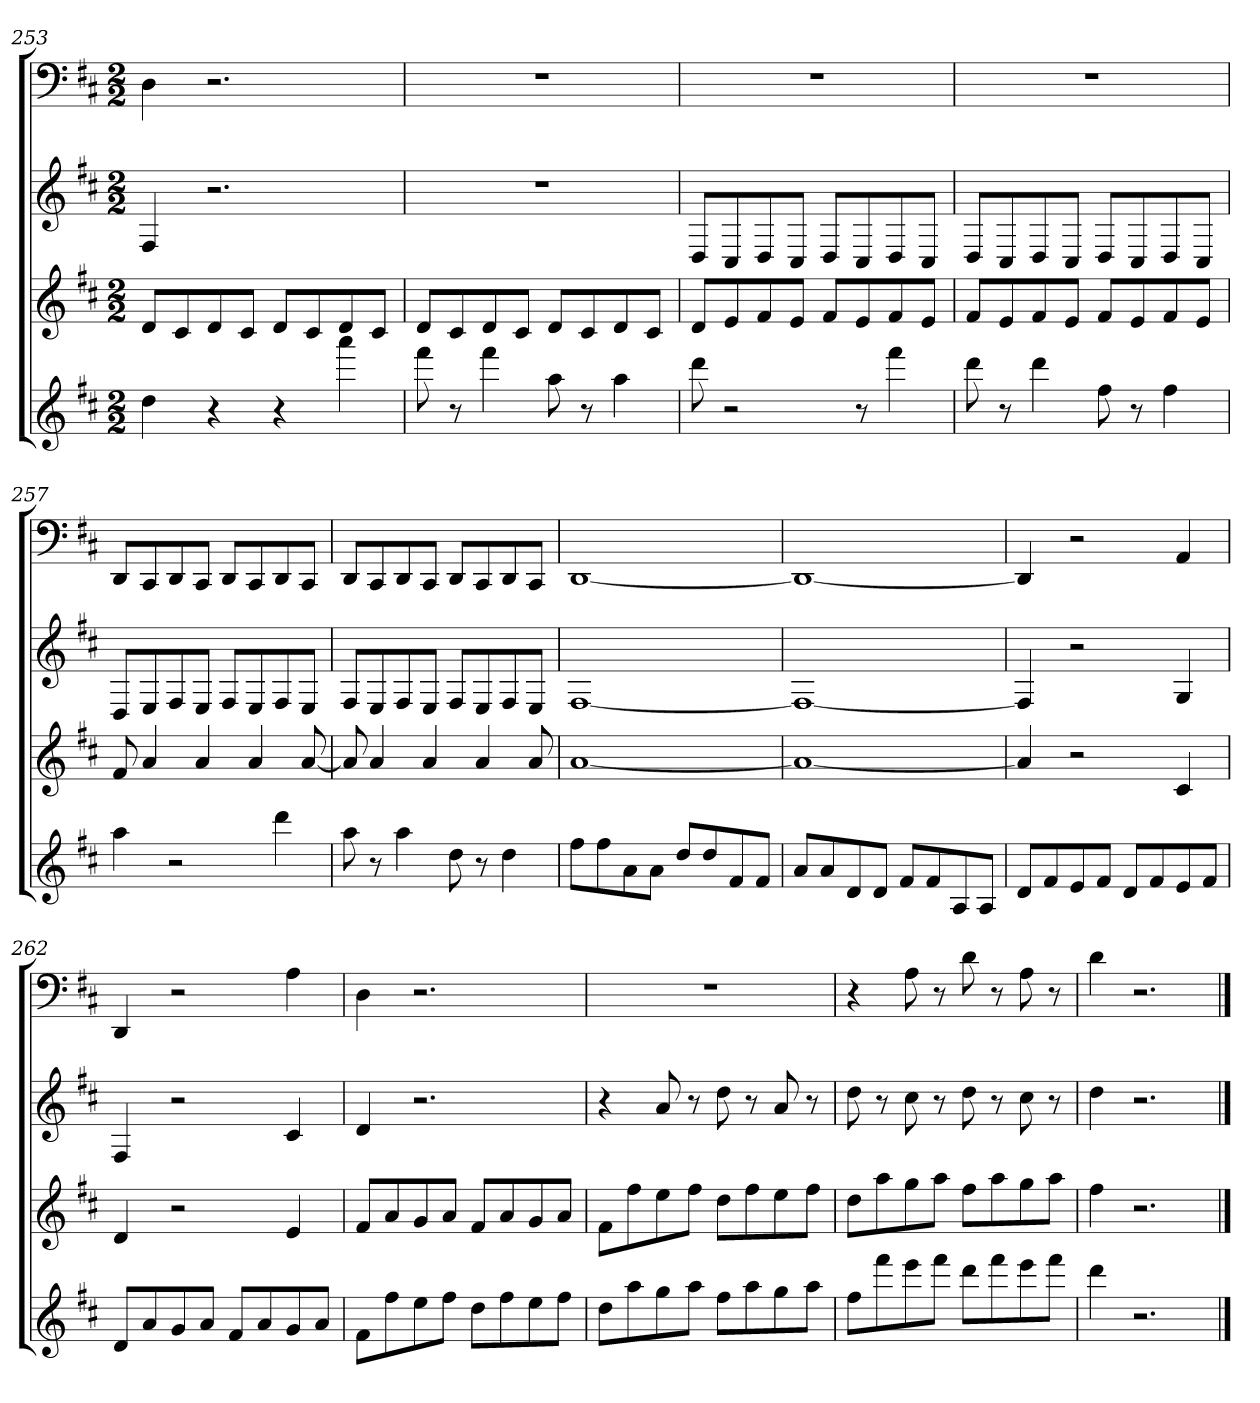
**kern	**kern	**kern	**kern
*part4	*part3	*part2	*part1
*staff4	*staff3	*staff2	*staff1
*k[f#c#]	*k[f#c#]	*k[f#c#]	*k[f#c#]
*D:	*D:	*D:	*D:
*M2/2	*M2/2	*M2/2	*M2/2
=253	=253	=253	=253
4dd	8dL	4F#	4D
.	8c#	.	.
4r	8d	2.r	2.r
.	8c#J	.	.
4r	8dL	.	.
.	8c#	.	.
4aaa	8d	.	.
.	8c#J	.	.
=254	=254	=254	=254
8fff#	8dL	1r	1r
8r	8c#	.	.
4fff#	8d	.	.
.	8c#J	.	.
8aa	8dL	.	.
8r	8c#	.	.
4aa	8d	.	.
.	8c#J	.	.
=255	=255	=255	=255
8ddd	8dL	8DL	1r
2r	8e	8C#	.
.	8f#	8D	.
.	8eJ	8C#J	.
.	8f#L	8DL	.
8r	8e	8C#	.
4fff#	8f#	8D	.
.	8eJ	8C#J	.
=256	=256	=256	=256
8ddd	8f#L	8DL	1r
8r	8e	8C#	.
4ddd	8f#	8D	.
.	8eJ	8C#J	.
8ff#	8f#L	8DL	.
8r	8e	8C#	.
4ff#	8f#	8D	.
.	8eJ	8C#J	.
=257	=257	=257	=257
4aa	8f#	8DL	8DDL
.	4a	8E	8CC#
2r	.	8F#	8DD
.	4a	8EJ	8CC#J
.	.	8F#L	8DDL
.	4a	8E	8CC#
4ddd	.	8F#	8DD
.	[8a	8EJ	8CC#J
=258	=258	=258	=258
8aa	8a]	8F#L	8DDL
8r	4a	8E	8CC#
4aa	.	8F#	8DD
.	4a	8EJ	8CC#J
8dd	.	8F#L	8DDL
8r	4a	8E	8CC#
4dd	.	8F#	8DD
.	8a	8EJ	8CC#J
=259	=259	=259	=259
8ff#L	[1a	[1F#	[1DD
8ff#	.	.	.
8a	.	.	.
8aJ	.	.	.
8ddL	.	.	.
8dd	.	.	.
8f#	.	.	.
8f#J	.	.	.
=260	=260	=260	=260
8aL	1a_	1F#_	1DD_
8a	.	.	.
8d	.	.	.
8dJ	.	.	.
8f#L	.	.	.
8f#	.	.	.
8A	.	.	.
8AJ	.	.	.
=261	=261	=261	=261
8dL	4a]	4F#]	4DD]
8f#	.	.	.
8e	2r	2r	2r
8f#J	.	.	.
8dL	.	.	.
8f#	.	.	.
8e	4c#	4G	4AA
8f#J	.	.	.
=262	=262	=262	=262
8dL	4d	4F#	4DD
8a	.	.	.
8g	2r	2r	2r
8aJ	.	.	.
8f#L	.	.	.
8a	.	.	.
8g	4e	4c#	4A
8aJ	.	.	.
=263	=263	=263	=263
8f#L	8f#L	4d	4D
8ff#	8a	.	.
8ee	8g	2.r	2.r
8ff#J	8aJ	.	.
8ddL	8f#L	.	.
8ff#	8a	.	.
8ee	8g	.	.
8ff#J	8aJ	.	.
=264	=264	=264	=264
8ddL	8f#L	4r	1r
8aa	8ff#	.	.
8gg	8ee	8a	.
8aaJ	8ff#J	8r	.
8ff#L	8ddL	8dd	.
8aa	8ff#	8r	.
8gg	8ee	8a	.
8aaJ	8ff#J	8r	.
=265	=265	=265	=265
8ff#L	8ddL	8dd	4r
8fff#	8aa	8r	.
8eee	8gg	8cc#	8A
8fff#J	8aaJ	8r	8r
8dddL	8ff#L	8dd	8d
8fff#	8aa	8r	8r
8eee	8gg	8cc#	8A
8fff#J	8aaJ	8r	8r
=266	=266	=266	=266
4ddd	4ff#	4dd	4d
2.r	2.r	2.r	2.r
==	==	==	==
*-	*-	*-	*-
